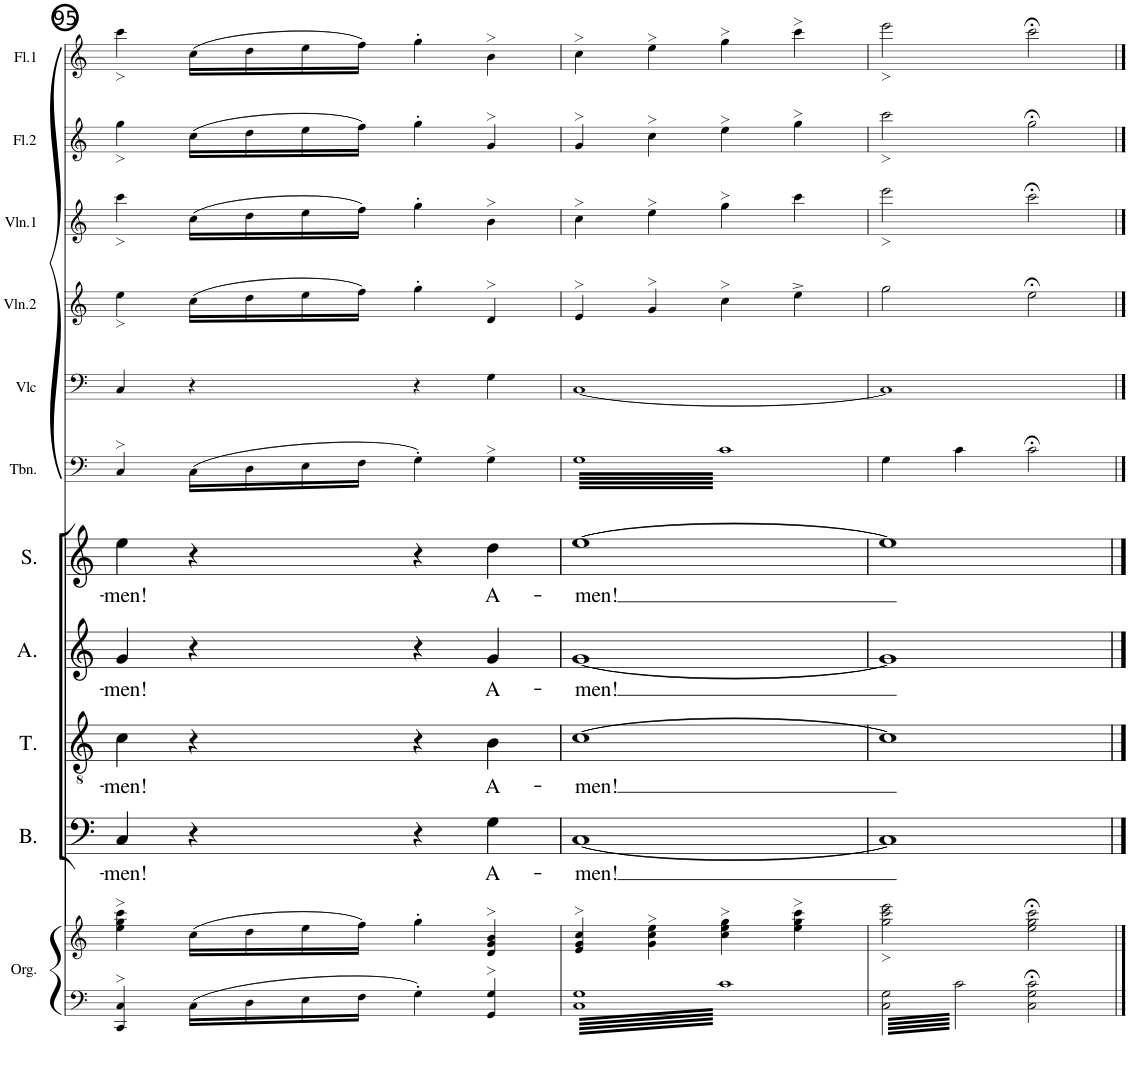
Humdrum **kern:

**kern	**kern	**kern	**text	**kern	**text	**kern	**text	**kern	**text	**kern	**kern	**kern	**kern	**kern	**kern
*part11	*part11	*part10	*part10	*part9	*part9	*part8	*part8	*part7	*part7	*part6	*part5	*part4	*part3	*part2	*part1
*staff12	*staff11	*staff10	*staff10	*staff9	*staff9	*staff8	*staff8	*staff7	*staff7	*staff6	*staff5	*staff4	*staff3	*staff2	*staff1
*I"Orgue	*	*I"Bass	*	*I"Ténor	*	*I"Alto	*	*I"Soprano	*	*I"Trombone	*I"Violoncelle	*I"Violon 2	*I"Violon 1	*I"Flûte 2	*I"Flûte 1
*I'Org.	*	*I'B.	*	*I'T.	*	*I'A.	*	*I'S.	*	*I'Tbn.	*I'Vlc	*I'Vln.2	*I'Vln.1	*I'Fl.2	*I'Fl.1
!!LO:PB:g=z
*clefF4	*clefG2	*clefF4	*	*clefGv2	*	*clefG2	*	*clefG2	*	*clefF4	*clefF4	*clefG2	*clefG2	*clefG2	*clefG2
*k[]	*k[]	*k[]	*	*k[]	*	*k[]	*	*k[]	*	*k[]	*k[]	*k[]	*k[]	*k[]	*k[]
*M4/4	*M4/4	*M4/4	*	*M4/4	*	*M4/4	*	*M4/4	*	*M4/4	*M4/4	*M4/4	*M4/4	*M4/4	*M4/4
*met(c)	*met(c)	*met(c)	*	*met(c)	*	*met(c)	*	*met(c)	*	*met(c)	*met(c)	*met(c)	*met(c)	*met(c)	*met(c)
=95	=95	=95	=95	=95	=95	=95	=95	=95	=95	=95	=95	=95	=95	=95	=95
!	!	!	!LO:LY:b	!	!LO:LY:b	!	!LO:LY:b	!	!LO:LY:b	!	!	!	!	!	!
4CC/> 4C/>	4ee\> 4gg\> 4ccc\>	4C/	-men!	4c\	-men!	4g/	-men!	4ee\	-men!	4C>/	4C/	4ee<\	4ccc<\	4gg<\	4ccc<\
16C\LL	(16cc\LL	4r	.	4r	.	4r	.	4r	.	(16C\LL	4r	(16cc\LL	(16cc\LL	(16cc\LL	(16cc\LL
16D\	16dd\	.	.	.	.	.	.	.	.	16D\	.	16dd\	16dd\	16dd\	16dd\
16E\	16ee\	.	.	.	.	.	.	.	.	16E\	.	16ee\	16ee\	16ee\	16ee\
16F\JJ	16ff\JJ)	.	.	.	.	.	.	.	.	16F\JJ	.	16ff\JJ)	16ff\JJ)	16ff\JJ)	16ff\JJ)
4G'\	4gg'\	4r	.	4r	.	4r	.	4r	.	4G'\)	4r	4gg'\	4gg'\	4gg'\	4gg'\
!	!	!	!LO:LY:b	!	!LO:LY:b	!	!LO:LY:b	!	!LO:LY:b	!	!	!	!	!	!
4GG/> 4G/>	4d/> 4g/> 4b/>	4G\	A-	4B\	A-	4g/	A-	4dd\	A-	4G>\	4G\	4d>/	4b>\	4g>/	4b>\
=96	=96	=96	=96	=96	=96	=96	=96	=96	=96	=96	=96	=96	=96	=96	=96
!	!	!	!LO:LY:b	!	!LO:LY:b	!	!LO:LY:b	!	!LO:LY:b	!	!	!	!	!	!
*	*	*	*	*	*	*	*	*	*	*tremolo	*	*	*	*	*
3.C 3.G	4e/> 4g/> 4cc/>	[1C	-men!	[1c	-men!	[1g	-men!	[1ee	-men!	128GLLLLL	[1C	4e>/	4cc>\	4g>/	4cc>\
.	.	.	.	.	.	.	.	.	.	128c	.	.	.	.	.
.	.	.	.	.	.	.	.	.	.	128G	.	.	.	.	.
.	.	.	.	.	.	.	.	.	.	128c	.	.	.	.	.
.	.	.	.	.	.	.	.	.	.	128G	.	.	.	.	.
.	.	.	.	.	.	.	.	.	.	128c	.	.	.	.	.
.	.	.	.	.	.	.	.	.	.	128G	.	.	.	.	.
.	.	.	.	.	.	.	.	.	.	128c	.	.	.	.	.
.	.	.	.	.	.	.	.	.	.	128G	.	.	.	.	.
.	.	.	.	.	.	.	.	.	.	128c	.	.	.	.	.
.	.	.	.	.	.	.	.	.	.	128G	.	.	.	.	.
.	.	.	.	.	.	.	.	.	.	128c	.	.	.	.	.
.	.	.	.	.	.	.	.	.	.	128G	.	.	.	.	.
.	.	.	.	.	.	.	.	.	.	128c	.	.	.	.	.
.	.	.	.	.	.	.	.	.	.	128G	.	.	.	.	.
.	.	.	.	.	.	.	.	.	.	128c	.	.	.	.	.
.	.	.	.	.	.	.	.	.	.	128G	.	.	.	.	.
.	.	.	.	.	.	.	.	.	.	128c	.	.	.	.	.
.	.	.	.	.	.	.	.	.	.	128G	.	.	.	.	.
.	.	.	.	.	.	.	.	.	.	128c	.	.	.	.	.
.	.	.	.	.	.	.	.	.	.	128G	.	.	.	.	.
.	.	.	.	.	.	.	.	.	.	128c	.	.	.	.	.
.	.	.	.	.	.	.	.	.	.	128G	.	.	.	.	.
.	.	.	.	.	.	.	.	.	.	128c	.	.	.	.	.
.	.	.	.	.	.	.	.	.	.	128G	.	.	.	.	.
.	.	.	.	.	.	.	.	.	.	128c	.	.	.	.	.
.	.	.	.	.	.	.	.	.	.	128G	.	.	.	.	.
.	.	.	.	.	.	.	.	.	.	128c	.	.	.	.	.
.	.	.	.	.	.	.	.	.	.	128G	.	.	.	.	.
.	.	.	.	.	.	.	.	.	.	128c	.	.	.	.	.
.	.	.	.	.	.	.	.	.	.	128G	.	.	.	.	.
.	.	.	.	.	.	.	.	.	.	128c	.	.	.	.	.
.	4g\> 4cc\> 4ee\>	.	.	.	.	.	.	.	.	128G	.	4g>/	4ee>\	4cc>\	4ee>\
.	.	.	.	.	.	.	.	.	.	128c	.	.	.	.	.
.	.	.	.	.	.	.	.	.	.	128G	.	.	.	.	.
.	.	.	.	.	.	.	.	.	.	128c	.	.	.	.	.
.	.	.	.	.	.	.	.	.	.	128G	.	.	.	.	.
.	.	.	.	.	.	.	.	.	.	128c	.	.	.	.	.
.	.	.	.	.	.	.	.	.	.	128G	.	.	.	.	.
.	.	.	.	.	.	.	.	.	.	128c	.	.	.	.	.
.	.	.	.	.	.	.	.	.	.	128G	.	.	.	.	.
.	.	.	.	.	.	.	.	.	.	128c	.	.	.	.	.
.	.	.	.	.	.	.	.	.	.	128G	.	.	.	.	.
.	.	.	.	.	.	.	.	.	.	128c	.	.	.	.	.
.	.	.	.	.	.	.	.	.	.	128G	.	.	.	.	.
.	.	.	.	.	.	.	.	.	.	128c	.	.	.	.	.
.	.	.	.	.	.	.	.	.	.	128G	.	.	.	.	.
.	.	.	.	.	.	.	.	.	.	128c	.	.	.	.	.
.	.	.	.	.	.	.	.	.	.	128G	.	.	.	.	.
.	.	.	.	.	.	.	.	.	.	128c	.	.	.	.	.
.	.	.	.	.	.	.	.	.	.	128G	.	.	.	.	.
.	.	.	.	.	.	.	.	.	.	128c	.	.	.	.	.
.	.	.	.	.	.	.	.	.	.	128G	.	.	.	.	.
.	.	.	.	.	.	.	.	.	.	128c	.	.	.	.	.
.	.	.	.	.	.	.	.	.	.	128G	.	.	.	.	.
.	.	.	.	.	.	.	.	.	.	128c	.	.	.	.	.
.	.	.	.	.	.	.	.	.	.	128G	.	.	.	.	.
.	.	.	.	.	.	.	.	.	.	128c	.	.	.	.	.
.	.	.	.	.	.	.	.	.	.	128G	.	.	.	.	.
.	.	.	.	.	.	.	.	.	.	128c	.	.	.	.	.
.	.	.	.	.	.	.	.	.	.	128G	.	.	.	.	.
.	.	.	.	.	.	.	.	.	.	128c	.	.	.	.	.
.	.	.	.	.	.	.	.	.	.	128G	.	.	.	.	.
.	.	.	.	.	.	.	.	.	.	128c	.	.	.	.	.
3.c	4cc\> 4ee\> 4gg\>	.	.	.	.	.	.	.	.	128G	.	4cc>\	4gg>\	4ee>\	4gg>\
.	.	.	.	.	.	.	.	.	.	128c	.	.	.	.	.
.	.	.	.	.	.	.	.	.	.	128G	.	.	.	.	.
.	.	.	.	.	.	.	.	.	.	128c	.	.	.	.	.
.	.	.	.	.	.	.	.	.	.	128G	.	.	.	.	.
.	.	.	.	.	.	.	.	.	.	128c	.	.	.	.	.
.	.	.	.	.	.	.	.	.	.	128G	.	.	.	.	.
.	.	.	.	.	.	.	.	.	.	128c	.	.	.	.	.
.	.	.	.	.	.	.	.	.	.	128G	.	.	.	.	.
.	.	.	.	.	.	.	.	.	.	128c	.	.	.	.	.
.	.	.	.	.	.	.	.	.	.	128G	.	.	.	.	.
.	.	.	.	.	.	.	.	.	.	128c	.	.	.	.	.
.	.	.	.	.	.	.	.	.	.	128G	.	.	.	.	.
.	.	.	.	.	.	.	.	.	.	128c	.	.	.	.	.
.	.	.	.	.	.	.	.	.	.	128G	.	.	.	.	.
.	.	.	.	.	.	.	.	.	.	128c	.	.	.	.	.
.	.	.	.	.	.	.	.	.	.	128G	.	.	.	.	.
.	.	.	.	.	.	.	.	.	.	128c	.	.	.	.	.
.	.	.	.	.	.	.	.	.	.	128G	.	.	.	.	.
.	.	.	.	.	.	.	.	.	.	128c	.	.	.	.	.
.	.	.	.	.	.	.	.	.	.	128G	.	.	.	.	.
.	.	.	.	.	.	.	.	.	.	128c	.	.	.	.	.
.	.	.	.	.	.	.	.	.	.	128G	.	.	.	.	.
.	.	.	.	.	.	.	.	.	.	128c	.	.	.	.	.
.	.	.	.	.	.	.	.	.	.	128G	.	.	.	.	.
.	.	.	.	.	.	.	.	.	.	128c	.	.	.	.	.
.	.	.	.	.	.	.	.	.	.	128G	.	.	.	.	.
.	.	.	.	.	.	.	.	.	.	128c	.	.	.	.	.
.	.	.	.	.	.	.	.	.	.	128G	.	.	.	.	.
.	.	.	.	.	.	.	.	.	.	128c	.	.	.	.	.
.	.	.	.	.	.	.	.	.	.	128G	.	.	.	.	.
.	.	.	.	.	.	.	.	.	.	128c	.	.	.	.	.
.	4ee\> 4gg\> 4ccc\>	.	.	.	.	.	.	.	.	128G	.	4ee^\	4ccc\	4gg>\	4ccc>\
.	.	.	.	.	.	.	.	.	.	128c	.	.	.	.	.
.	.	.	.	.	.	.	.	.	.	128G	.	.	.	.	.
.	.	.	.	.	.	.	.	.	.	128c	.	.	.	.	.
.	.	.	.	.	.	.	.	.	.	128G	.	.	.	.	.
.	.	.	.	.	.	.	.	.	.	128c	.	.	.	.	.
.	.	.	.	.	.	.	.	.	.	128G	.	.	.	.	.
.	.	.	.	.	.	.	.	.	.	128c	.	.	.	.	.
.	.	.	.	.	.	.	.	.	.	128G	.	.	.	.	.
.	.	.	.	.	.	.	.	.	.	128c	.	.	.	.	.
.	.	.	.	.	.	.	.	.	.	128G	.	.	.	.	.
.	.	.	.	.	.	.	.	.	.	128c	.	.	.	.	.
.	.	.	.	.	.	.	.	.	.	128G	.	.	.	.	.
.	.	.	.	.	.	.	.	.	.	128c	.	.	.	.	.
.	.	.	.	.	.	.	.	.	.	128G	.	.	.	.	.
.	.	.	.	.	.	.	.	.	.	128c	.	.	.	.	.
.	.	.	.	.	.	.	.	.	.	128G	.	.	.	.	.
.	.	.	.	.	.	.	.	.	.	128c	.	.	.	.	.
.	.	.	.	.	.	.	.	.	.	128G	.	.	.	.	.
.	.	.	.	.	.	.	.	.	.	128c	.	.	.	.	.
.	.	.	.	.	.	.	.	.	.	128G	.	.	.	.	.
.	.	.	.	.	.	.	.	.	.	128c	.	.	.	.	.
.	.	.	.	.	.	.	.	.	.	128G	.	.	.	.	.
.	.	.	.	.	.	.	.	.	.	128c	.	.	.	.	.
.	.	.	.	.	.	.	.	.	.	128G	.	.	.	.	.
.	.	.	.	.	.	.	.	.	.	128c	.	.	.	.	.
.	.	.	.	.	.	.	.	.	.	128G	.	.	.	.	.
.	.	.	.	.	.	.	.	.	.	128c	.	.	.	.	.
.	.	.	.	.	.	.	.	.	.	128G	.	.	.	.	.
.	.	.	.	.	.	.	.	.	.	128c	.	.	.	.	.
.	.	.	.	.	.	.	.	.	.	128G	.	.	.	.	.
.	.	.	.	.	.	.	.	.	.	128cJJJJJ	.	.	.	.	.
*	*	*	*	*	*	*	*	*	*	*Xtremolo	*	*	*	*	*
=97	=97	=97	=97	=97	=97	=97	=97	=97	=97	=97	=97	=97	=97	=97	=97
6.C\ 6.G\	2gg\< 2ccc\< 2eee\<	1C]	.	1c]	.	1g]	.	1ee]	.	4G\	1C]	2gg\	2eee<\	2ccc<\	2eee<\
.	.	.	.	.	.	.	.	.	.	.	.	.	.	.	.
.	.	.	.	.	.	.	.	.	.	.	.	.	.	.	.
.	.	.	.	.	.	.	.	.	.	.	.	.	.	.	.
.	.	.	.	.	.	.	.	.	.	.	.	.	.	.	.
.	.	.	.	.	.	.	.	.	.	.	.	.	.	.	.
.	.	.	.	.	.	.	.	.	.	.	.	.	.	.	.
.	.	.	.	.	.	.	.	.	.	.	.	.	.	.	.
.	.	.	.	.	.	.	.	.	.	.	.	.	.	.	.
.	.	.	.	.	.	.	.	.	.	.	.	.	.	.	.
.	.	.	.	.	.	.	.	.	.	.	.	.	.	.	.
.	.	.	.	.	.	.	.	.	.	.	.	.	.	.	.
.	.	.	.	.	.	.	.	.	.	.	.	.	.	.	.
.	.	.	.	.	.	.	.	.	.	.	.	.	.	.	.
.	.	.	.	.	.	.	.	.	.	.	.	.	.	.	.
.	.	.	.	.	.	.	.	.	.	.	.	.	.	.	.
.	.	.	.	.	.	.	.	.	.	.	.	.	.	.	.
.	.	.	.	.	.	.	.	.	.	.	.	.	.	.	.
.	.	.	.	.	.	.	.	.	.	.	.	.	.	.	.
.	.	.	.	.	.	.	.	.	.	.	.	.	.	.	.
.	.	.	.	.	.	.	.	.	.	.	.	.	.	.	.
.	.	.	.	.	.	.	.	.	.	.	.	.	.	.	.
.	.	.	.	.	.	.	.	.	.	.	.	.	.	.	.
.	.	.	.	.	.	.	.	.	.	.	.	.	.	.	.
.	.	.	.	.	.	.	.	.	.	.	.	.	.	.	.
.	.	.	.	.	.	.	.	.	.	.	.	.	.	.	.
.	.	.	.	.	.	.	.	.	.	.	.	.	.	.	.
.	.	.	.	.	.	.	.	.	.	.	.	.	.	.	.
.	.	.	.	.	.	.	.	.	.	.	.	.	.	.	.
.	.	.	.	.	.	.	.	.	.	.	.	.	.	.	.
.	.	.	.	.	.	.	.	.	.	.	.	.	.	.	.
.	.	.	.	.	.	.	.	.	.	.	.	.	.	.	.
6.c\	.	.	.	.	.	.	.	.	.	4c\	.	.	.	.	.
.	.	.	.	.	.	.	.	.	.	.	.	.	.	.	.
.	.	.	.	.	.	.	.	.	.	.	.	.	.	.	.
.	.	.	.	.	.	.	.	.	.	.	.	.	.	.	.
.	.	.	.	.	.	.	.	.	.	.	.	.	.	.	.
.	.	.	.	.	.	.	.	.	.	.	.	.	.	.	.
.	.	.	.	.	.	.	.	.	.	.	.	.	.	.	.
.	.	.	.	.	.	.	.	.	.	.	.	.	.	.	.
.	.	.	.	.	.	.	.	.	.	.	.	.	.	.	.
.	.	.	.	.	.	.	.	.	.	.	.	.	.	.	.
.	.	.	.	.	.	.	.	.	.	.	.	.	.	.	.
.	.	.	.	.	.	.	.	.	.	.	.	.	.	.	.
.	.	.	.	.	.	.	.	.	.	.	.	.	.	.	.
.	.	.	.	.	.	.	.	.	.	.	.	.	.	.	.
.	.	.	.	.	.	.	.	.	.	.	.	.	.	.	.
.	.	.	.	.	.	.	.	.	.	.	.	.	.	.	.
.	.	.	.	.	.	.	.	.	.	.	.	.	.	.	.
.	.	.	.	.	.	.	.	.	.	.	.	.	.	.	.
.	.	.	.	.	.	.	.	.	.	.	.	.	.	.	.
.	.	.	.	.	.	.	.	.	.	.	.	.	.	.	.
.	.	.	.	.	.	.	.	.	.	.	.	.	.	.	.
.	.	.	.	.	.	.	.	.	.	.	.	.	.	.	.
.	.	.	.	.	.	.	.	.	.	.	.	.	.	.	.
.	.	.	.	.	.	.	.	.	.	.	.	.	.	.	.
.	.	.	.	.	.	.	.	.	.	.	.	.	.	.	.
.	.	.	.	.	.	.	.	.	.	.	.	.	.	.	.
.	.	.	.	.	.	.	.	.	.	.	.	.	.	.	.
.	.	.	.	.	.	.	.	.	.	.	.	.	.	.	.
.	.	.	.	.	.	.	.	.	.	.	.	.	.	.	.
.	.	.	.	.	.	.	.	.	.	.	.	.	.	.	.
.	.	.	.	.	.	.	.	.	.	.	.	.	.	.	.
.	.	.	.	.	.	.	.	.	.	.	.	.	.	.	.
2C\;< 2G\;< 2c\;<	2ee\;< 2gg\;< 2ccc\;<	.	.	.	.	.	.	.	.	2c;<\	.	2ee;<\	2ccc;<\	2gg;<\	2ccc;<\
==	==	==	==	==	==	==	==	==	==	==	==	==	==	==	==
*-	*-	*-	*-	*-	*-	*-	*-	*-	*-	*-	*-	*-	*-	*-	*-
